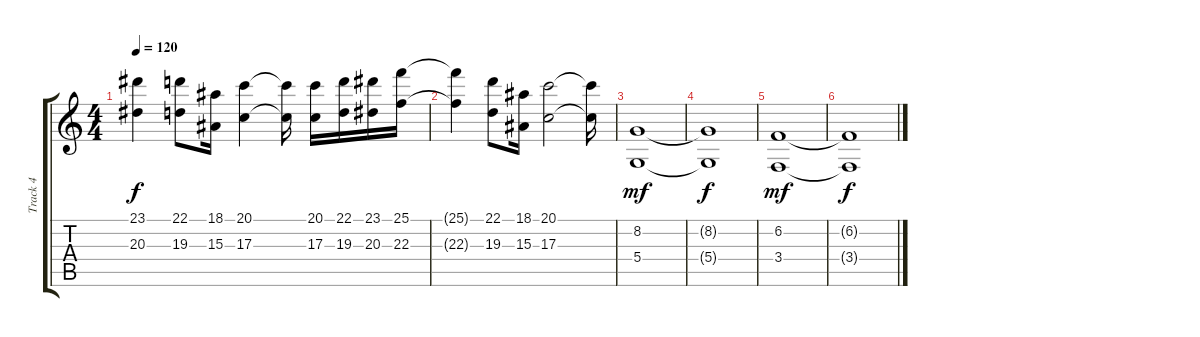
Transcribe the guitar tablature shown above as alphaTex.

\track ("Track 4" "Track 4") {instrument churchorgan}
\staff {score tabs}
\tuning (E4 B3 G3 D3 A2 E2) {hide}
\ts (4 4)
\tempo 120
\clef g2
\ks c
(23.1 20.3).4{dy f} (22.1 19.3).8 (18.1 15.3).16 (20.1 17.3).4 (20.1{t} 17.3{t}).16 (20.1 17.3).16 (22.1 19.3).16 (23.1 20.3).16 (25.1 22.3).16 |
(25.1{t} 22.3{t}).4 (22.1 19.3).8 (18.1 15.3).16 (20.1 17.3).2 (20.1{t} 17.3{t}).16 |
(8.2 5.4).1{dy mf} |
(8.2{t} 5.4{t}).1{dy f} |
(6.2 3.4).1{dy mf} |
(6.2{t} 3.4{t}).1{dy f}
